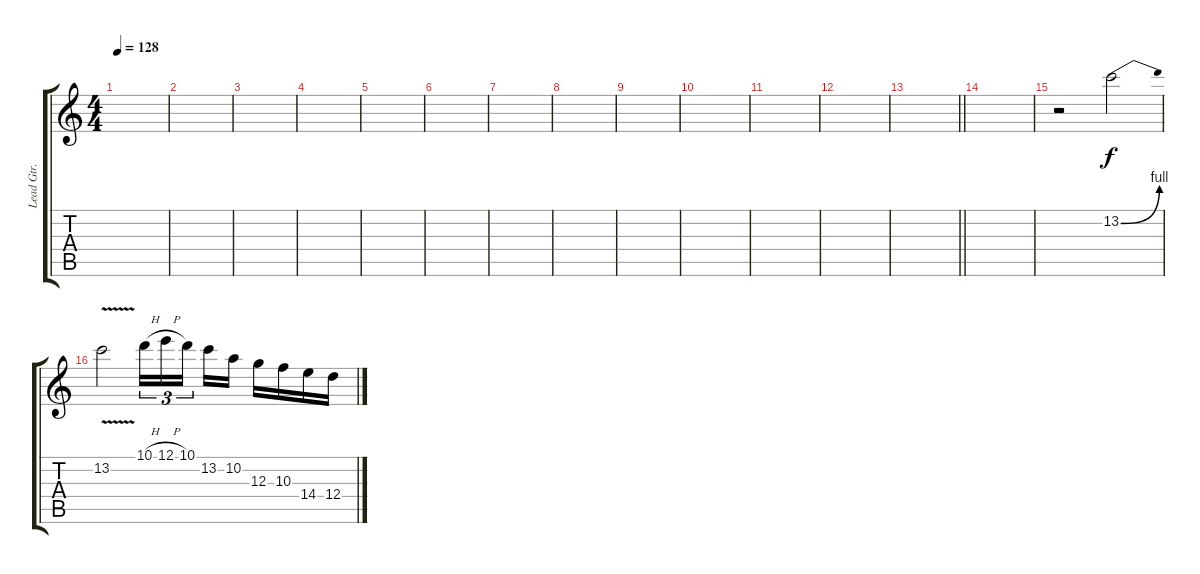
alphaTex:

\track ("Lead Gtr." "Lead Gtr.") {instrument distortionguitar}
\staff {score tabs}
\tuning (E4 B3 G3 D3 A2 D2) {hide}
\ts (4 4)
\tempo 128
\clef g2
\ks c
|
|
|
|
|
|
|
|
|
|
|
|
\barLineRight lightlight
|
\section ("" "")
|
r.2 13.2{be (bend 0 0 60 4)}.2 |
13.2{v}.2 10.1{h}.16{tu (3 2)} 12.1{h}.16{tu (3 2)} 10.1.16{tu (3 2) beam splitsecondary} 13.2.16 10.2.16 12.3.16 10.3.16 14.4.16 12.4.16
